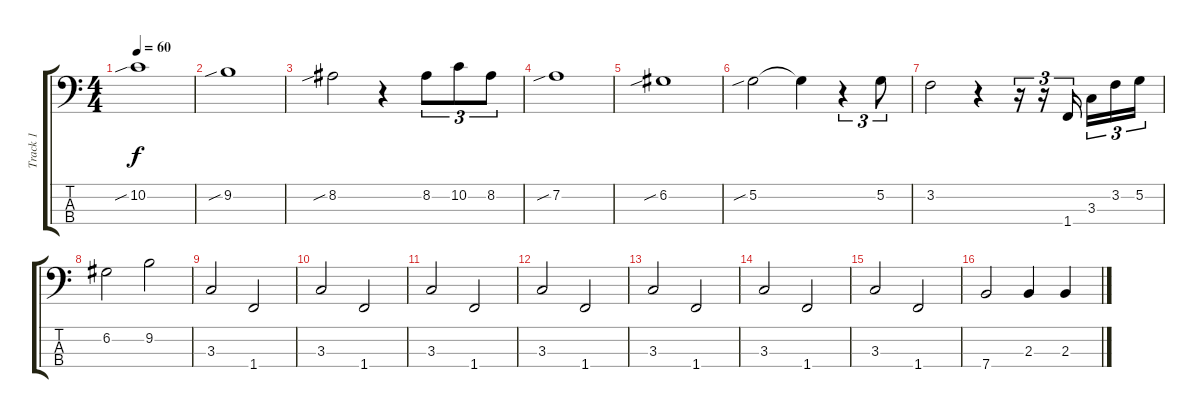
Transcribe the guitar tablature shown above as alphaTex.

\track ("Track 1" "Track 1") {instrument fretlessbass}
\staff {score tabs}
\tuning (G2 D2 A1 E1) {hide}
\ts (4 4)
\tempo 60
\clef f4
\ks c
10.2{sib}.1{dy f} |
9.2{sib}.1 |
8.2{sib}.2 r.4 8.2.8{tu (3 2)} 10.2.8{tu (3 2)} 8.2.8{tu (3 2)} |
7.2{sib}.1 |
6.2{sib}.1 |
5.2{sib}.2 5.2{t}.4 r.4{tu (3 2)} 5.2.8{tu (3 2)} |
3.2.2 r.4 r.16{tu (3 2)} r.16{tu (3 2)} 1.4.16{tu (3 2)} 3.3.16{tu (3 2)} 3.2.16{tu (3 2)} 5.2.16{tu (3 2)} |
6.2.2 9.2.2 |
3.3.2 1.4.2 |
3.3.2 1.4.2 |
3.3.2 1.4.2 |
3.3.2 1.4.2 |
3.3.2 1.4.2 |
3.3.2 1.4.2 |
3.3.2 1.4.2 |
7.4.2 2.3.4 2.3.4
